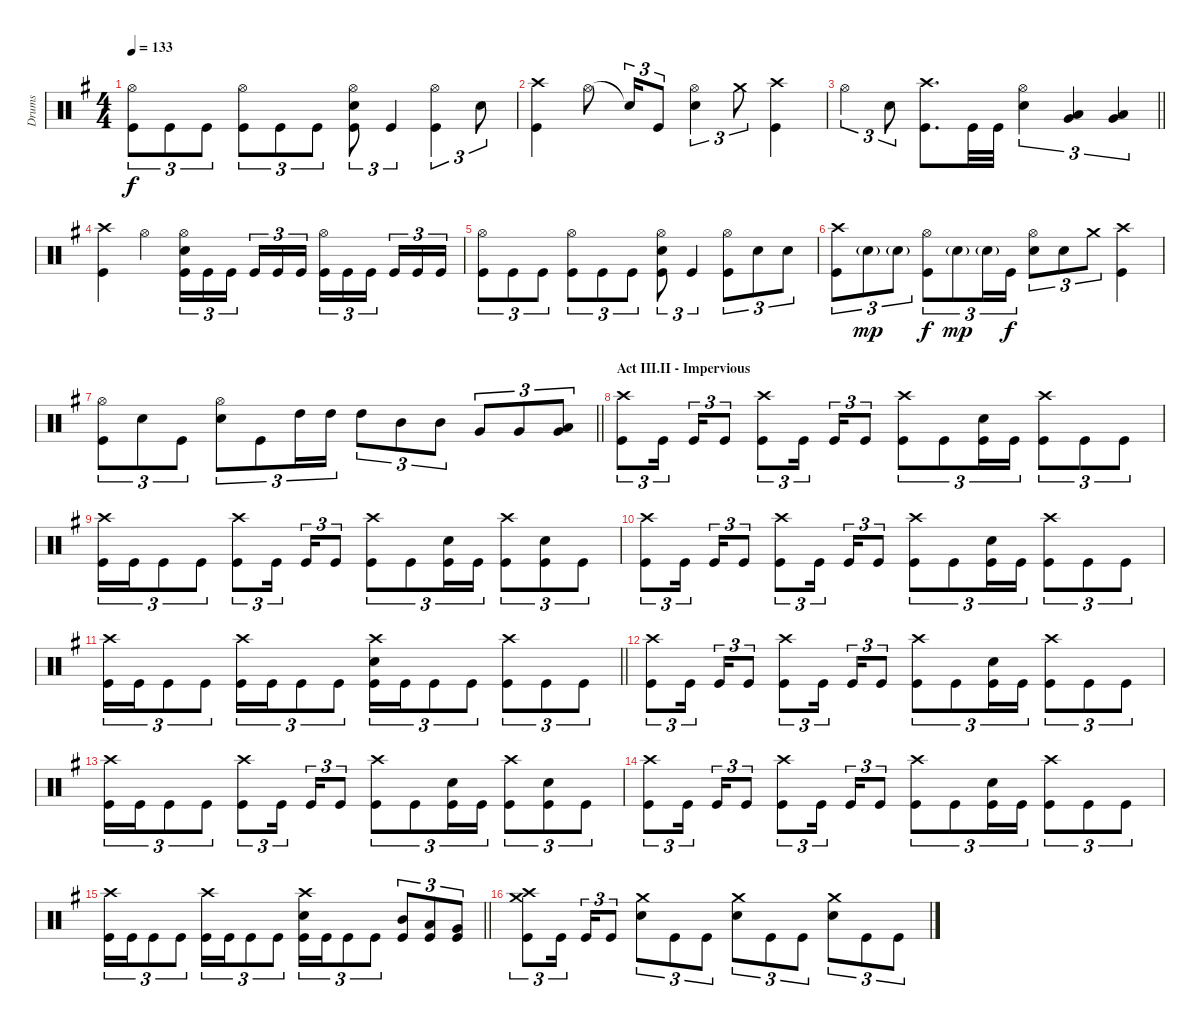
\track ("Drums" "Drums") {instrument percussion}
\staff
\articulation defaults
\ts (4 4)
\tempo 133
\clef neutral
\ks eminor
("Hi-Hat (open)" "Kick (hit)").8{tu (3 2) dy f} "Kick (hit)".8{tu (3 2)} "Kick (hit)".8{tu (3 2)} ("Hi-Hat (open)" "Kick (hit)").8{tu (3 2)} "Kick (hit)".8{tu (3 2)} "Kick (hit)".8{tu (3 2)} ("Hi-Hat (open)" "Electric Snare (hit)" "Kick (hit)").8{tu (3 2)} "Kick (hit)".4{tu (3 2)} ("Hi-Hat (open)" "Kick (hit)").4{tu (3 2)} "Electric Snare (hit)".8{tu (3 2)} |
("Crash high (hit)" "Kick (hit)").4 "Hi-Hat (open)".8 "Snare (hit)"{t}.16{tu (3 2)} "Kick (hit)".8{tu (3 2)} ("Hi-Hat (open)" "Electric Snare (hit)").4{tu (3 2)} "Crash medium (hit)".8{tu (3 2)} ("Crash high (hit)" "Kick (hit)").4 |
\barLineRight lightlight "Hi-Hat (open)".4{tu (3 2)} "Electric Snare (hit)".8{tu (3 2)}
("Crash high (hit)" "Kick (hit)").8{d} "Kick (hit)".32 "Kick (hit)".32 ("Hi-Hat (open)" "Electric Snare (hit)").4{tu (3 2)} ("Low Tom (hit)" "Very Low Tom (hit)").4{tu (3 2)} ("Very Low Tom (hit)" "Low Floor Tom (hit)").4{tu (3 2)} |
("Crash high (hit)" "Kick (hit)").4 "Hi-Hat (open)".4 ("Hi-Hat (open)" "Electric Snare (hit)" "Kick (hit)").16{tu (3 2)} "Kick (hit)".16{tu (3 2)} "Kick (hit)".16{tu (3 2) beam splitsecondary} "Kick (hit)".16{tu (3 2)} "Kick (hit)".16{tu (3 2)} "Kick (hit)".16{tu (3 2)} ("Hi-Hat (open)" "Kick (hit)").16{tu (3 2)} "Kick (hit)".16{tu (3 2)} "Kick (hit)".16{tu (3 2) beam splitsecondary} "Kick (hit)".16{tu (3 2)} "Kick (hit)".16{tu (3 2)} "Kick (hit)".16{tu (3 2)} |
("Hi-Hat (open)" "Kick (hit)").8{tu (3 2)} "Kick (hit)".8{tu (3 2)} "Kick (hit)".8{tu (3 2)} ("Hi-Hat (open)" "Kick (hit)").8{tu (3 2)} "Kick (hit)".8{tu (3 2)} "Kick (hit)".8{tu (3 2)} ("Hi-Hat (open)" "Electric Snare (hit)" "Kick (hit)").8{tu (3 2)} "Kick (hit)".4{tu (3 2)} ("Hi-Hat (open)" "Kick (hit)").8{tu (3 2)} "Electric Snare (hit)".8{tu (3 2)} "Electric Snare (hit)".8{tu (3 2)} |
("Crash high (hit)" "Kick (hit)").8{tu (3 2)} "Electric Snare (hit)"{g}.8{tu (3 2) dy mp} "Electric Snare (hit)"{g}.8{tu (3 2)} ("Hi-Hat (open)" "Kick (hit)").8{tu (3 2) dy f} "Electric Snare (hit)"{g}.8{tu (3 2) dy mp} "Electric Snare (hit)"{g}.16{tu (3 2)} "Kick (hit)".16{tu (3 2) dy f} ("Hi-Hat (open)" "Electric Snare (hit)").8{tu (3 2)} "Electric Snare (hit)".8{tu (3 2)} "Crash medium (hit)".8{tu (3 2)} ("Crash high (hit)" "Kick (hit)").4 |
\barLineRight lightlight
("Hi-Hat (open)" "Kick (hit)").8{tu (3 2)} "Electric Snare (hit)".8{tu (3 2)} "Kick (hit)".8{tu (3 2)} ("Hi-Hat (open)" "Electric Snare (hit)").8{tu (3 2)} "Kick (hit)".8{tu (3 2)} "High Tom (hit)".16{tu (3 2)} "High Tom (hit)".16{tu (3 2)} "High Tom (hit)".8{tu (3 2)} "Mid Tom (hit)".8{tu (3 2)} "Mid Tom (hit)".8{tu (3 2)} "Very Low Tom (hit)".8{tu (3 2)} "Very Low Tom (hit)".8{tu (3 2)} ("Very Low Tom (hit)" "Low Floor Tom (hit)").8{tu (3 2)} |
\section ("" "Act III.II - Impervious")
("Crash high (hit)" "Kick (hit)").8{tu (3 2)} "Kick (hit)".16{tu (3 2) beam splitsecondary} "Kick (hit)".16{tu (3 2)} "Kick (hit)".8{tu (3 2)} ("Crash high (hit)" "Kick (hit)").8{tu (3 2)} "Kick (hit)".16{tu (3 2) beam splitsecondary} "Kick (hit)".16{tu (3 2)} "Kick (hit)".8{tu (3 2)} ("Crash high (hit)" "Kick (hit)").8{tu (3 2)} "Kick (hit)".8{tu (3 2)} ("Electric Snare (hit)" "Kick (hit)").16{tu (3 2)} "Kick (hit)".16{tu (3 2)} ("Crash high (hit)" "Kick (hit)").8{tu (3 2)} "Kick (hit)".8{tu (3 2)} "Kick (hit)".8{tu (3 2)} |
("Crash high (hit)" "Kick (hit)").16{tu (3 2)} "Kick (hit)".16{tu (3 2)} "Kick (hit)".8{tu (3 2)} "Kick (hit)".8{tu (3 2)} ("Crash high (hit)" "Kick (hit)").8{tu (3 2)} "Kick (hit)".16{tu (3 2) beam splitsecondary} "Kick (hit)".16{tu (3 2)} "Kick (hit)".8{tu (3 2)} ("Crash high (hit)" "Kick (hit)").8{tu (3 2)} "Kick (hit)".8{tu (3 2)} ("Electric Snare (hit)" "Kick (hit)").16{tu (3 2)} "Kick (hit)".16{tu (3 2)} ("Crash high (hit)" "Kick (hit)").8{tu (3 2)} ("Electric Snare (hit)" "Kick (hit)").8{tu (3 2)} "Kick (hit)".8{tu (3 2)} |
("Crash high (hit)" "Kick (hit)").8{tu (3 2)} "Kick (hit)".16{tu (3 2) beam splitsecondary} "Kick (hit)".16{tu (3 2)} "Kick (hit)".8{tu (3 2)} ("Crash high (hit)" "Kick (hit)").8{tu (3 2)} "Kick (hit)".16{tu (3 2) beam splitsecondary} "Kick (hit)".16{tu (3 2)} "Kick (hit)".8{tu (3 2)} ("Crash high (hit)" "Kick (hit)").8{tu (3 2)} "Kick (hit)".8{tu (3 2)} ("Electric Snare (hit)" "Kick (hit)").16{tu (3 2)} "Kick (hit)".16{tu (3 2)} ("Crash high (hit)" "Kick (hit)").8{tu (3 2)} "Kick (hit)".8{tu (3 2)} "Kick (hit)".8{tu (3 2)} |
\barLineRight lightlight
("Crash high (hit)" "Kick (hit)").16{tu (3 2)} "Kick (hit)".16{tu (3 2)} "Kick (hit)".8{tu (3 2)} "Kick (hit)".8{tu (3 2)} ("Crash high (hit)" "Kick (hit)").16{tu (3 2)} "Kick (hit)".16{tu (3 2)} "Kick (hit)".8{tu (3 2)} "Kick (hit)".8{tu (3 2)} ("Crash high (hit)" "Electric Snare (hit)" "Kick (hit)").16{tu (3 2)} "Kick (hit)".16{tu (3 2)} "Kick (hit)".8{tu (3 2)} "Kick (hit)".8{tu (3 2)} ("Crash high (hit)" "Kick (hit)").8{tu (3 2)} "Kick (hit)".8{tu (3 2)} "Kick (hit)".8{tu (3 2)} |
("Crash high (hit)" "Kick (hit)").8{tu (3 2)} "Kick (hit)".16{tu (3 2) beam splitsecondary} "Kick (hit)".16{tu (3 2)} "Kick (hit)".8{tu (3 2)} ("Crash high (hit)" "Kick (hit)").8{tu (3 2)} "Kick (hit)".16{tu (3 2) beam splitsecondary} "Kick (hit)".16{tu (3 2)} "Kick (hit)".8{tu (3 2)} ("Crash high (hit)" "Kick (hit)").8{tu (3 2)} "Kick (hit)".8{tu (3 2)} ("Electric Snare (hit)" "Kick (hit)").16{tu (3 2)} "Kick (hit)".16{tu (3 2)} ("Crash high (hit)" "Kick (hit)").8{tu (3 2)} "Kick (hit)".8{tu (3 2)} "Kick (hit)".8{tu (3 2)} |
("Crash high (hit)" "Kick (hit)").16{tu (3 2)} "Kick (hit)".16{tu (3 2)} "Kick (hit)".8{tu (3 2)} "Kick (hit)".8{tu (3 2)} ("Crash high (hit)" "Kick (hit)").8{tu (3 2)} "Kick (hit)".16{tu (3 2) beam splitsecondary} "Kick (hit)".16{tu (3 2)} "Kick (hit)".8{tu (3 2)} ("Crash high (hit)" "Kick (hit)").8{tu (3 2)} "Kick (hit)".8{tu (3 2)} ("Electric Snare (hit)" "Kick (hit)").16{tu (3 2)} "Kick (hit)".16{tu (3 2)} ("Crash high (hit)" "Kick (hit)").8{tu (3 2)} ("Electric Snare (hit)" "Kick (hit)").8{tu (3 2)} "Kick (hit)".8{tu (3 2)} |
("Crash high (hit)" "Kick (hit)").8{tu (3 2)} "Kick (hit)".16{tu (3 2) beam splitsecondary} "Kick (hit)".16{tu (3 2)} "Kick (hit)".8{tu (3 2)} ("Crash high (hit)" "Kick (hit)").8{tu (3 2)} "Kick (hit)".16{tu (3 2) beam splitsecondary} "Kick (hit)".16{tu (3 2)} "Kick (hit)".8{tu (3 2)} ("Crash high (hit)" "Kick (hit)").8{tu (3 2)} "Kick (hit)".8{tu (3 2)} ("Electric Snare (hit)" "Kick (hit)").16{tu (3 2)} "Kick (hit)".16{tu (3 2)} ("Crash high (hit)" "Kick (hit)").8{tu (3 2)} "Kick (hit)".8{tu (3 2)} "Kick (hit)".8{tu (3 2)} |
\barLineRight lightlight
("Crash high (hit)" "Kick (hit)").16{tu (3 2)} "Kick (hit)".16{tu (3 2)} "Kick (hit)".8{tu (3 2)} "Kick (hit)".8{tu (3 2)} ("Crash high (hit)" "Kick (hit)").16{tu (3 2)} "Kick (hit)".16{tu (3 2)} "Kick (hit)".8{tu (3 2)} "Kick (hit)".8{tu (3 2)} ("Crash high (hit)" "Electric Snare (hit)" "Kick (hit)").16{tu (3 2)} "Kick (hit)".16{tu (3 2)} "Kick (hit)".8{tu (3 2)} "Kick (hit)".8{tu (3 2)} ("Mid Tom (hit)" "Kick (hit)").8{tu (3 2)} ("Low Tom (hit)" "Kick (hit)").8{tu (3 2)} ("Very Low Tom (hit)" "Kick (hit)").8{tu (3 2)} |
("Crash high (hit)" "Crash medium (hit)" "Kick (hit)").8{tu (3 2)} "Kick (hit)".16{tu (3 2) beam splitsecondary} "Kick (hit)".16{tu (3 2)} "Kick (hit)".8{tu (3 2)} ("Crash medium (hit)" "Electric Snare (hit)").8{tu (3 2)} "Kick (hit)".8{tu (3 2)} "Kick (hit)".8{tu (3 2)} ("Crash medium (hit)" "Electric Snare (hit)").8{tu (3 2)} "Kick (hit)".8{tu (3 2)} "Kick (hit)".8{tu (3 2)} ("Crash medium (hit)" "Electric Snare (hit)").8{tu (3 2)} "Kick (hit)".8{tu (3 2)} "Kick (hit)".8{tu (3 2)}
